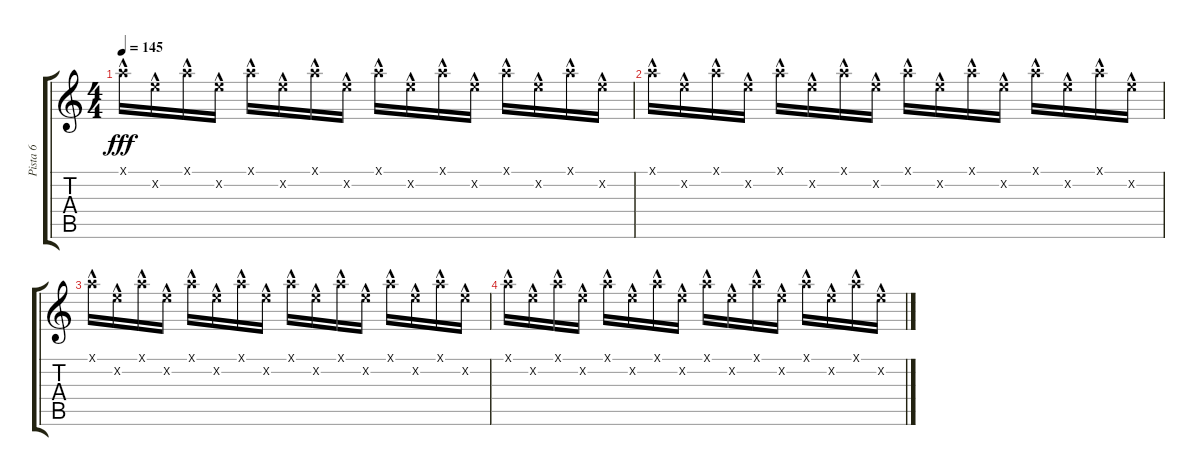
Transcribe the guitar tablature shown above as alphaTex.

\track ("Pista 6" "Pista 6") {instrument acousticguitarsteel}
\staff {score tabs}
\tuning (E4 B3 G3 D3 A2 E2) {hide}
\ts (4 4)
\tempo 145
\clef g2
\ks c
5.1{hac x}.16{dy fff} 5.2{hac x}.16 5.1{hac x}.16 5.2{hac x}.16 5.1{hac x}.16 5.2{hac x}.16 5.1{hac x}.16 5.2{hac x}.16 5.1{hac x}.16 5.2{hac x}.16 5.1{hac x}.16 5.2{hac x}.16 5.1{hac x}.16 5.2{hac x}.16 5.1{hac x}.16 5.2{hac x}.16 |
5.1{hac x}.16 5.2{hac x}.16 5.1{hac x}.16 5.2{hac x}.16 5.1{hac x}.16 5.2{hac x}.16 5.1{hac x}.16 5.2{hac x}.16 5.1{hac x}.16 5.2{hac x}.16 5.1{hac x}.16 5.2{hac x}.16 5.1{hac x}.16 5.2{hac x}.16 5.1{hac x}.16 5.2{hac x}.16 |
5.1{hac x}.16 5.2{hac x}.16 5.1{hac x}.16 5.2{hac x}.16 5.1{hac x}.16 5.2{hac x}.16 5.1{hac x}.16 5.2{hac x}.16 5.1{hac x}.16 5.2{hac x}.16 5.1{hac x}.16 5.2{hac x}.16 5.1{hac x}.16 5.2{hac x}.16 5.1{hac x}.16 5.2{hac x}.16 |
5.1{hac x}.16 5.2{hac x}.16 5.1{hac x}.16 5.2{hac x}.16 5.1{hac x}.16 5.2{hac x}.16 5.1{hac x}.16 5.2{hac x}.16 5.1{hac x}.16 5.2{hac x}.16 5.1{hac x}.16 5.2{hac x}.16 5.1{hac x}.16 5.2{hac x}.16 5.1{hac x}.16 5.2{hac x}.16
